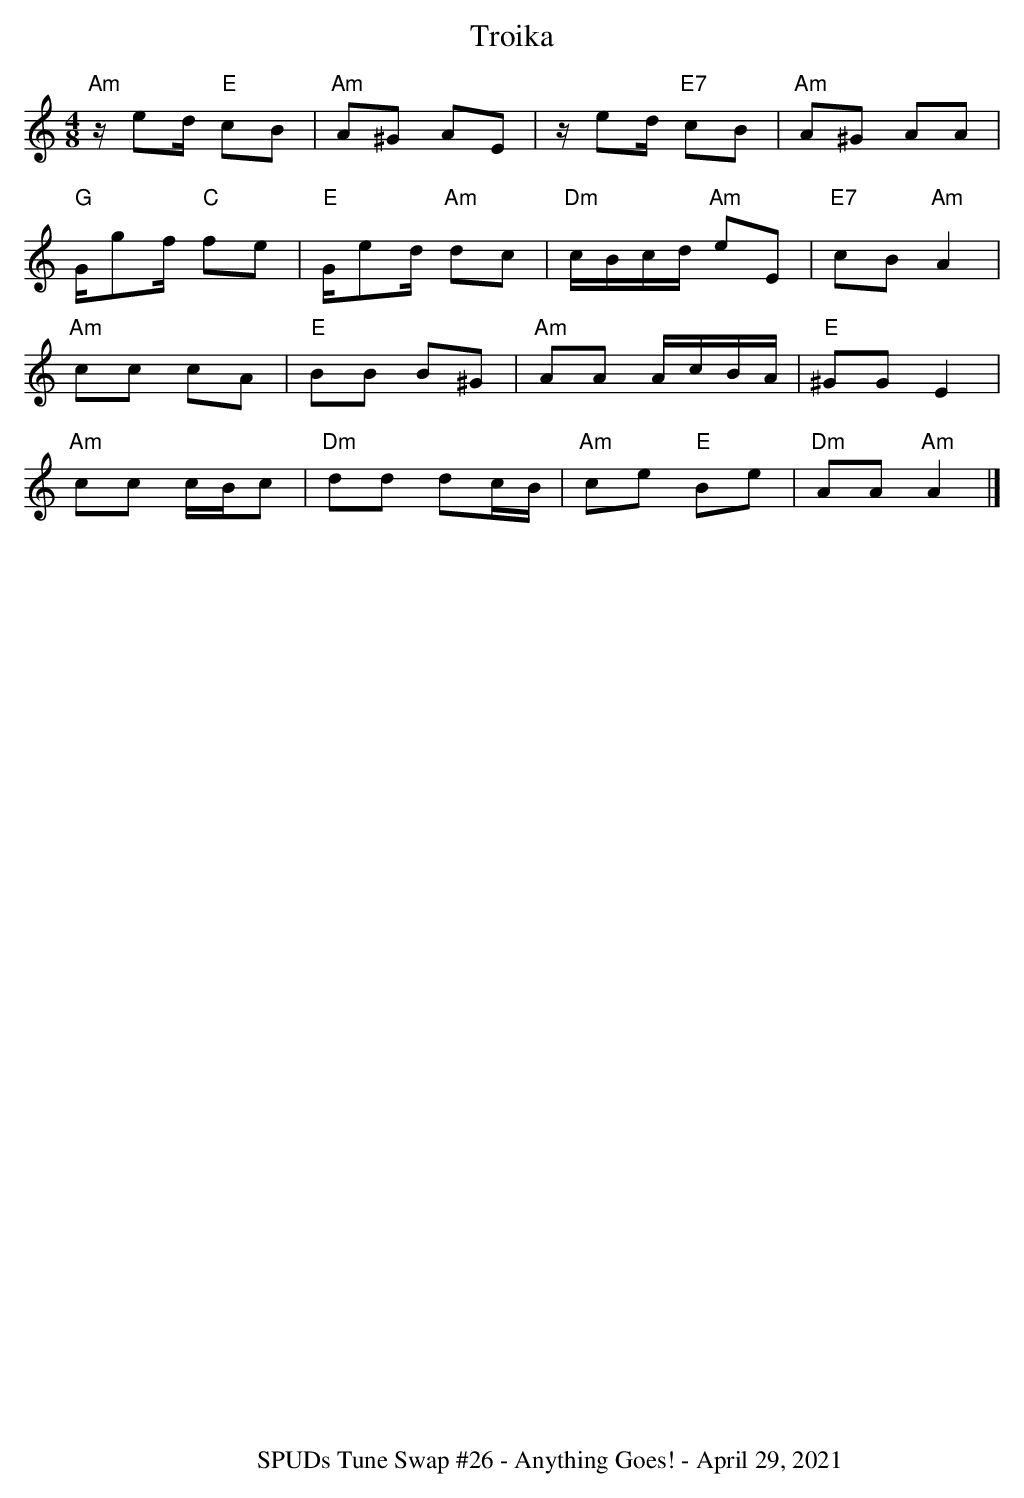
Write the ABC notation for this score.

X:1
T:Troika
L:1/8
M:4/8
K:Am
"Am" z/ed/ "E"cB|"Am" A^G AE| z/ed/ "E7"cB|"Am" A^G AA|
"G" G/gf/ "C" fe|"E" G/ed/ "Am"dc|"Dm" c/B/c/d/ "Am" eE|"E7" cB "Am" A2|
 "Am"cc cA| "E" BB B^G|"Am" AA A/c/B/A/| "E" ^GG E2|
"Am" cc c/B/c|"Dm" dd dc/B/| "Am" ce "E"Be| "Dm" AA "Am" A2|]
